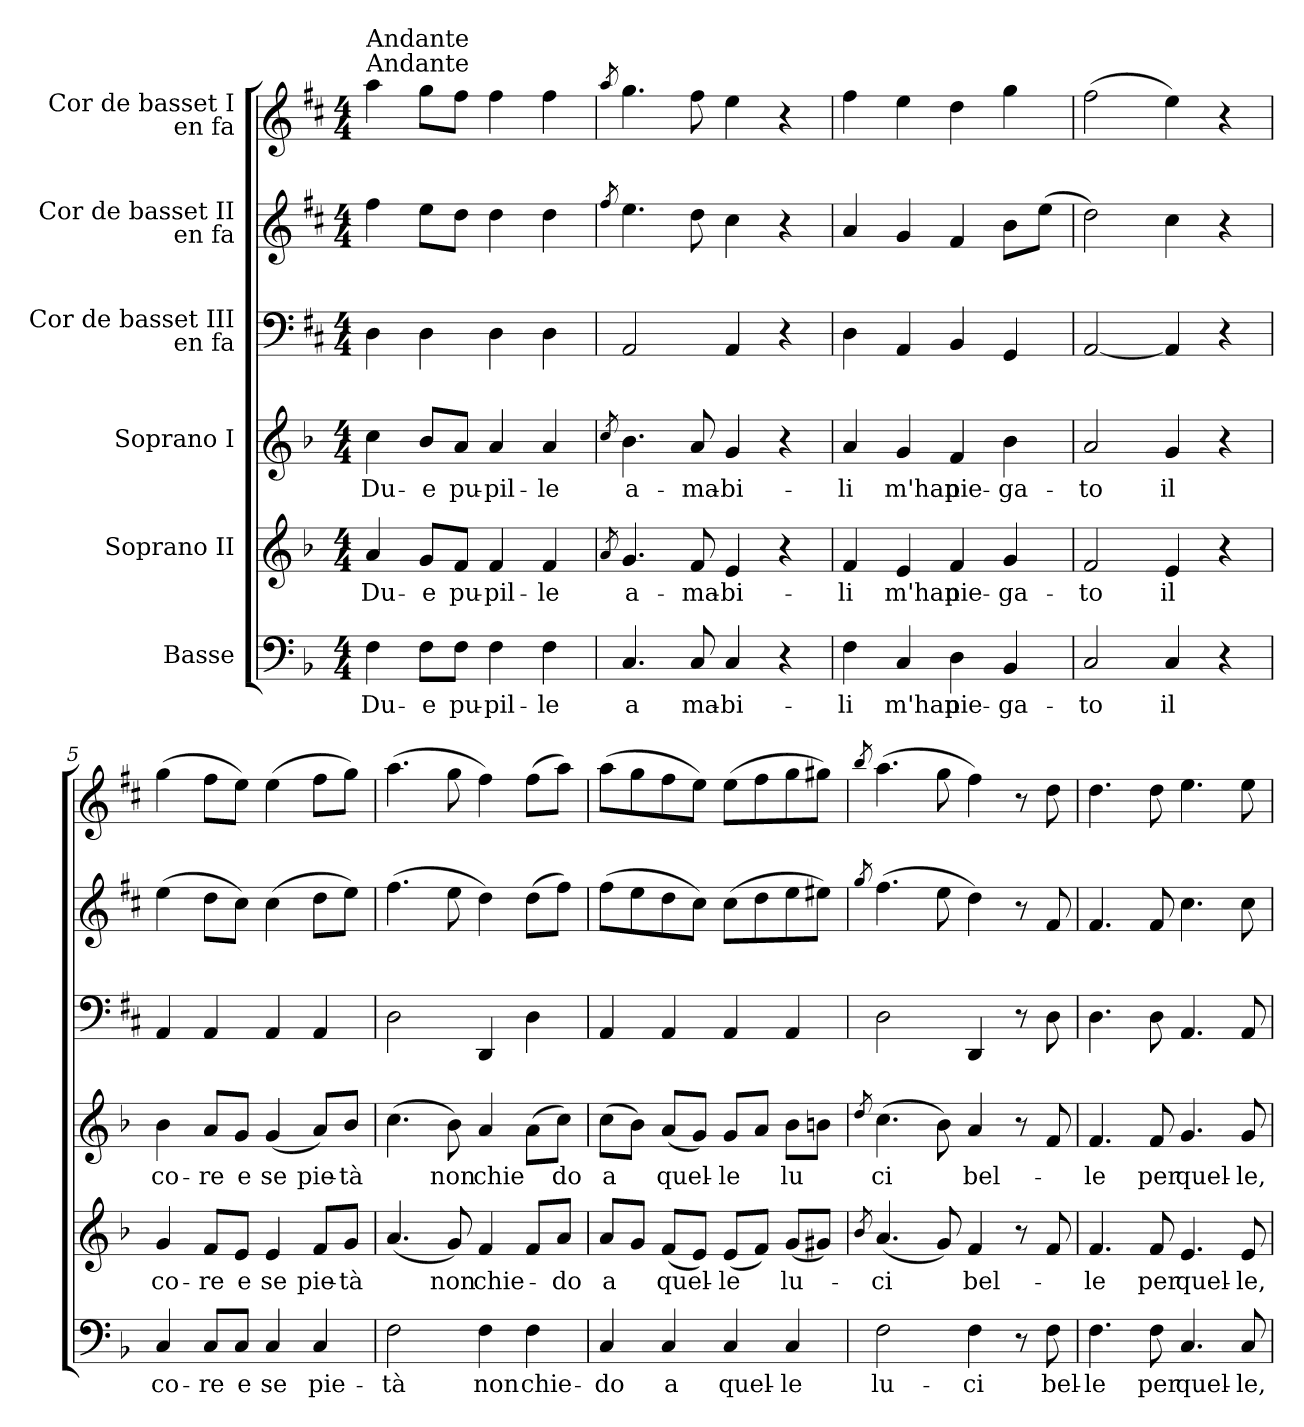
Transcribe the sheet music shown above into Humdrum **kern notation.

**kern	**text	**kern	**text	**kern	**text	**kern	**kern	**kern
*part6	*part6	*part5	*part5	*part4	*part4	*part3	*part2	*part1
*staff6	*staff6	*staff5	*staff5	*staff4	*staff4	*staff3	*staff2	*staff1
*I"Basse	*	*I"Soprano II	*	*I"Soprano I	*	*I"Cor de basset III\nen fa	*I"Cor de basset II\nen fa	*I"Cor de basset I\nen fa
*clefF4	*	*clefG2	*	*clefG2	*	*clefF4	*clefG2	*clefG2
*	*	*	*	*	*	*ITrd1c2	*ITrd1c2	*ITrd1c2
*k[b-]	*	*k[b-]	*	*k[b-]	*	*k[]	*k[]	*k[]
*F:	*	*F:	*	*F:	*	*C:	*C:	*C:
*M4/4	*	*M4/4	*	*M4/4	*	*M4/4	*M4/4	*M4/4
*MM84	*	*MM84	*	*MM84	*	*MM84	*MM84	*MM84
=1	=1	=1	=1	=1	=1	=1	=1	=1
!	!	!	!	!	!	!	!	!LO:TX:a:t=Andante
!	!	!	!	!	!	!	!	!LO:TX:a:t=Andante
4F	Du-	4a	Du-	4cc	Du-	4C	4ee	4gg
8FL	-e	8gL	-e	8b-L	-e	4C	8ddL	8ffL
8FJ	pu-	8fJ	pu-	8aJ	pu-	.	8ccJ	8eeJ
4F	-pil-	4f	-pil-	4a	-pil-	4C	4cc	4ee
4F	-le	4f	-le	4a	-le	4C	4cc	4ee
=2	=2	=2	=2	=2	=2	=2	=2	=2
.	.	8qa	.	8qcc	.	.	8qee	8qgg
4.C	a	4.g	a-	4.b-	a-	2GG	4.dd	4.ff
8C	ma-	8f	-ma-	8a	-ma-	.	8cc	8ee
4C	-bi-	4e	-bi-	4g	-bi-	4GG	4b	4dd
4r	.	4r	.	4r	.	4r	4r	4r
=3	=3	=3	=3	=3	=3	=3	=3	=3
4F	-li	4f	-li	4a	-li	4C	4g	4ee
4C	m'han	4e	m'han	4g	m'han	4GG	4f	4dd
4D	pie-	4f	pie-	4f	pie-	4AA	4e	4cc
4BB-	-ga-	4g	-ga-	4b-	-ga-	4FF	8aL	4ff
.	.	.	.	.	.	.	(8ddJ	.
=4	=4	=4	=4	=4	=4	=4	=4	=4
2C	-to	2f	-to	2a	-to	[2GG	2cc)	(2ee
4C	il	4e	il	4g	il	4GG]	4b	4dd)
4r	.	4r	.	4r	.	4r	4r	4r
=5	=5	=5	=5	=5	=5	=5	=5	=5
4C	co-	4g	co-	4b-	co-	4GG	(4dd	(4ff
8CL	-re	8fL	-re	8aL	-re	4GG	8ccL	8eeL
8CJ	e	8eJ	e	8gJ	e	.	8bJ)	8ddJ)
4C	se	4e	se	(4g	se	4GG	(4b	(4dd
4C	pie-	8fL	pie-	8aL)	pie-	4GG	8ccL	8eeL
.	.	8gJ	-tà	8b-J	-tà	.	8ddJ)	8ffJ)
=6	=6	=6	=6	=6	=6	=6	=6	=6
2F	-tà	(4.a	.	(4.cc	.	2C	(4.ee	(4.gg
.	.	8g)	non	8b-)	non	.	8dd	8ff
4F	non	4f	chie-	4a	chie	4CC	4cc)	4ee)
4F	chie-	8fL	.	(8aL	.	4C	(8ccL	(8eeL
.	.	8aJ	-do	8ccJ)	do	.	8eeJ)	8ggJ)
=7	=7	=7	=7	=7	=7	=7	=7	=7
4C	-do	8aL	a	(8ccL	a	4GG	(8eeL	(8ggL
.	.	8gJ	.	8b-J)	.	.	8dd	8ff
4C	a	(8fL	quel-	(8aL	quel-	4GG	8cc	8ee
.	.	8eJ)	.	8gJ)	.	.	8bJ)	8ddJ)
4C	quel-	(8eL	-le	8gL	-le	4GG	(8bL	(8ddL
.	.	8fJ)	.	8aJ	.	.	8cc	8ee
4C	-le	(8gL	lu-	8b-L	lu	4GG	8dd	8ff
.	.	8g#XJ)	.	8bnJ	.	.	8dd#XJ)	8ff#XJ)
=8	=8	=8	=8	=8	=8	=8	=8	=8
.	.	8qb-	.	8qdd	.	.	8qff	8qaa
2F	lu-	(4.a	-ci	(4.cc	ci	2C	(4.ee	(4.gg
.	.	8g)	.	8b-)	.	.	8dd	8ff
4F	-ci	4f	bel-	4a	bel-	4CC	4cc)	4ee)
8r	.	8r	.	8r	.	8r	8r	8r
8F	bel-	8f	.	8f	.	8C	8e	8cc
=9	=9	=9	=9	=9	=9	=9	=9	=9
4.F	-le	4.f	-le	4.f	-le	4.C	4.e	4.cc
8F	per	8f	per	8f	per	8C	8e	8cc
4.C	quel-	4.e	quel-	4.g	quel-	4.GG	4.b	4.dd
8C	-le,	8e	-le,	8g	-le,	8GG	8b	8dd
=	=	=	=	=	=	=	=	=
*-	*-	*-	*-	*-	*-	*-	*-	*-
